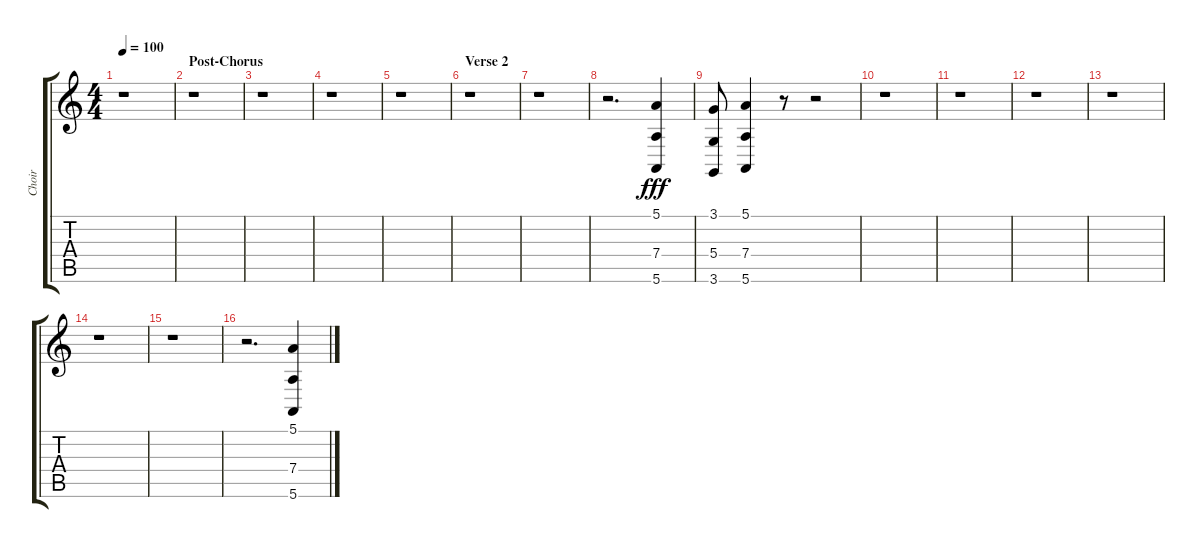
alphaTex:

\track ("Choir" "Choir") {instrument cello}
\staff {score tabs}
\tuning (E4 B3 G3 D3 A2 E2) {hide}
\ts (4 4)
\tempo 100
\clef g2
\ks c
r.1{dy fff} |
\section ("" "Post-Chorus")
r.1 |
r.1 |
r.1 |
r.1 |
\section ("" "Verse 2")
r.1 |
r.1 |
r.2{d} (5.1 7.4 5.6).4 |
(3.1 5.4 3.6).8 (5.1 7.4 5.6).4 r.8 r.2 |
r.1 |
r.1 |
r.1 |
r.1 |
r.1 |
r.1 |
r.2{d} (5.1 7.4 5.6).4
